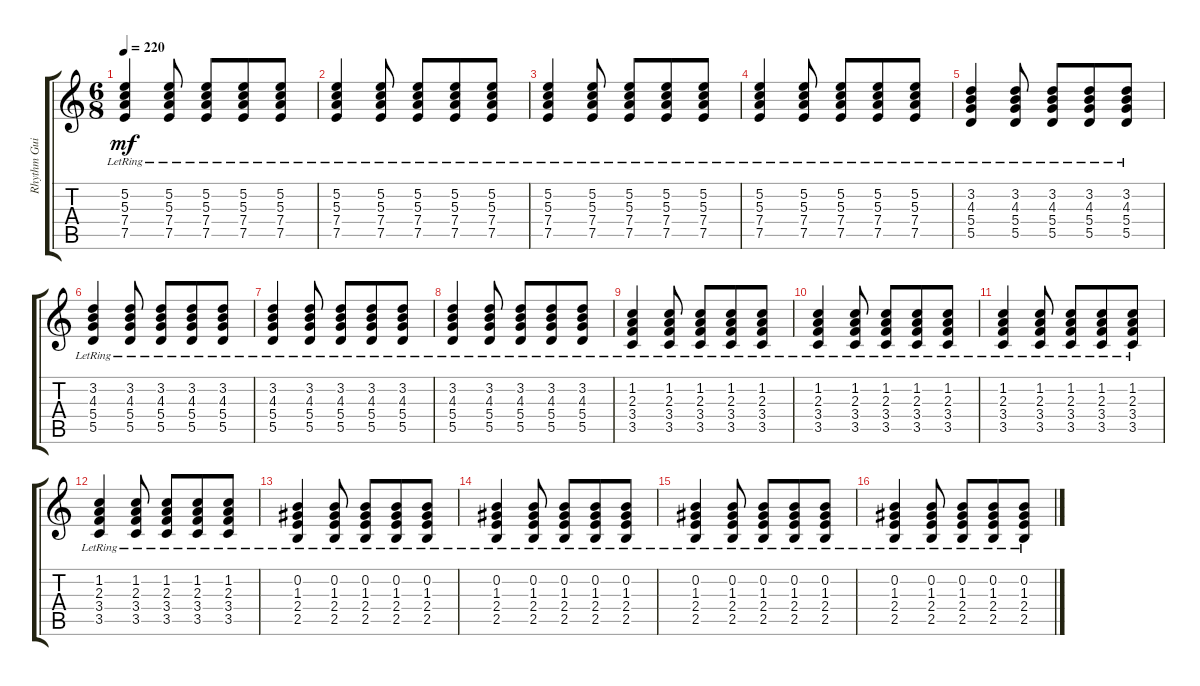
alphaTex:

\track ("Rhythm Guitar" "Rhythm Gui") {instrument acousticguitarsteel}
\staff {score tabs}
\tuning (E4 B3 G3 D3 A2 E2) {hide}
\ts (6 8)
\tempo 220
\clef g2
\ks c
(5.2{lr} 5.3{lr} 7.4{lr} 7.5{lr}).4{dy mf} (5.2{lr} 5.3{lr} 7.4{lr} 7.5{lr}).8 (5.2{lr} 5.3{lr} 7.4{lr} 7.5{lr}).8 (5.2{lr} 5.3{lr} 7.4{lr} 7.5{lr}).8 (5.2{lr} 5.3{lr} 7.4{lr} 7.5{lr}).8 |
(5.2{lr} 5.3{lr} 7.4{lr} 7.5{lr}).4 (5.2{lr} 5.3{lr} 7.4{lr} 7.5{lr}).8 (5.2{lr} 5.3{lr} 7.4{lr} 7.5{lr}).8 (5.2{lr} 5.3{lr} 7.4{lr} 7.5{lr}).8 (5.2{lr} 5.3{lr} 7.4{lr} 7.5{lr}).8 |
(5.2{lr} 5.3{lr} 7.4{lr} 7.5{lr}).4 (5.2{lr} 5.3{lr} 7.4{lr} 7.5{lr}).8 (5.2{lr} 5.3{lr} 7.4{lr} 7.5{lr}).8 (5.2{lr} 5.3{lr} 7.4{lr} 7.5{lr}).8 (5.2{lr} 5.3{lr} 7.4{lr} 7.5{lr}).8 |
(5.2{lr} 5.3{lr} 7.4{lr} 7.5{lr}).4 (5.2{lr} 5.3{lr} 7.4{lr} 7.5{lr}).8 (5.2{lr} 5.3{lr} 7.4{lr} 7.5{lr}).8 (5.2{lr} 5.3{lr} 7.4{lr} 7.5{lr}).8 (5.2{lr} 5.3{lr} 7.4{lr} 7.5{lr}).8 |
(3.2{lr} 4.3{lr} 5.4{lr} 5.5{lr}).4 (3.2{lr} 4.3{lr} 5.4{lr} 5.5{lr}).8 (3.2{lr} 4.3{lr} 5.4{lr} 5.5{lr}).8 (3.2{lr} 4.3{lr} 5.4{lr} 5.5{lr}).8 (3.2{lr} 4.3{lr} 5.4{lr} 5.5{lr}).8 |
(3.2{lr} 4.3{lr} 5.4{lr} 5.5{lr}).4 (3.2{lr} 4.3{lr} 5.4{lr} 5.5{lr}).8 (3.2{lr} 4.3{lr} 5.4{lr} 5.5{lr}).8 (3.2{lr} 4.3{lr} 5.4{lr} 5.5{lr}).8 (3.2{lr} 4.3{lr} 5.4{lr} 5.5{lr}).8 |
(3.2{lr} 4.3{lr} 5.4{lr} 5.5{lr}).4 (3.2{lr} 4.3{lr} 5.4{lr} 5.5{lr}).8 (3.2{lr} 4.3{lr} 5.4{lr} 5.5{lr}).8 (3.2{lr} 4.3{lr} 5.4{lr} 5.5{lr}).8 (3.2{lr} 4.3{lr} 5.4{lr} 5.5{lr}).8 |
(3.2{lr} 4.3{lr} 5.4{lr} 5.5{lr}).4 (3.2{lr} 4.3{lr} 5.4{lr} 5.5{lr}).8 (3.2{lr} 4.3{lr} 5.4{lr} 5.5{lr}).8 (3.2{lr} 4.3{lr} 5.4{lr} 5.5{lr}).8 (3.2{lr} 4.3{lr} 5.4{lr} 5.5{lr}).8 |
(1.2{lr} 2.3{lr} 3.4{lr} 3.5{lr}).4 (1.2{lr} 2.3{lr} 3.4{lr} 3.5{lr}).8 (1.2{lr} 2.3{lr} 3.4{lr} 3.5{lr}).8 (1.2{lr} 2.3{lr} 3.4{lr} 3.5{lr}).8 (1.2{lr} 2.3{lr} 3.4{lr} 3.5{lr}).8 |
(1.2{lr} 2.3{lr} 3.4{lr} 3.5{lr}).4 (1.2{lr} 2.3{lr} 3.4{lr} 3.5{lr}).8 (1.2{lr} 2.3{lr} 3.4{lr} 3.5{lr}).8 (1.2{lr} 2.3{lr} 3.4{lr} 3.5{lr}).8 (1.2{lr} 2.3{lr} 3.4{lr} 3.5{lr}).8 |
(1.2{lr} 2.3{lr} 3.4{lr} 3.5{lr}).4 (1.2{lr} 2.3{lr} 3.4{lr} 3.5{lr}).8 (1.2{lr} 2.3{lr} 3.4{lr} 3.5{lr}).8 (1.2{lr} 2.3{lr} 3.4{lr} 3.5{lr}).8 (1.2{lr} 2.3{lr} 3.4{lr} 3.5{lr}).8 |
(1.2{lr} 2.3{lr} 3.4{lr} 3.5{lr}).4 (1.2{lr} 2.3{lr} 3.4{lr} 3.5{lr}).8 (1.2{lr} 2.3{lr} 3.4{lr} 3.5{lr}).8 (1.2{lr} 2.3{lr} 3.4{lr} 3.5{lr}).8 (1.2{lr} 2.3{lr} 3.4{lr} 3.5{lr}).8 |
(0.2{lr} 1.3{lr} 2.4{lr} 2.5{lr}).4 (0.2{lr} 1.3{lr} 2.4{lr} 2.5{lr}).8 (0.2{lr} 1.3{lr} 2.4{lr} 2.5{lr}).8 (0.2{lr} 1.3{lr} 2.4{lr} 2.5{lr}).8 (0.2{lr} 1.3{lr} 2.4{lr} 2.5{lr}).8 |
(0.2{lr} 1.3{lr} 2.4{lr} 2.5{lr}).4 (0.2{lr} 1.3{lr} 2.4{lr} 2.5{lr}).8 (0.2{lr} 1.3{lr} 2.4{lr} 2.5{lr}).8 (0.2{lr} 1.3{lr} 2.4{lr} 2.5{lr}).8 (0.2{lr} 1.3{lr} 2.4{lr} 2.5{lr}).8 |
(0.2{lr} 1.3{lr} 2.4{lr} 2.5{lr}).4 (0.2{lr} 1.3{lr} 2.4{lr} 2.5{lr}).8 (0.2{lr} 1.3{lr} 2.4{lr} 2.5{lr}).8 (0.2{lr} 1.3{lr} 2.4{lr} 2.5{lr}).8 (0.2{lr} 1.3{lr} 2.4{lr} 2.5{lr}).8 |
(0.2{lr} 1.3{lr} 2.4{lr} 2.5{lr}).4 (0.2{lr} 1.3{lr} 2.4{lr} 2.5{lr}).8 (0.2{lr} 1.3{lr} 2.4{lr} 2.5{lr}).8 (0.2{lr} 1.3{lr} 2.4{lr} 2.5{lr}).8 (0.2{lr} 1.3{lr} 2.4{lr} 2.5{lr}).8
